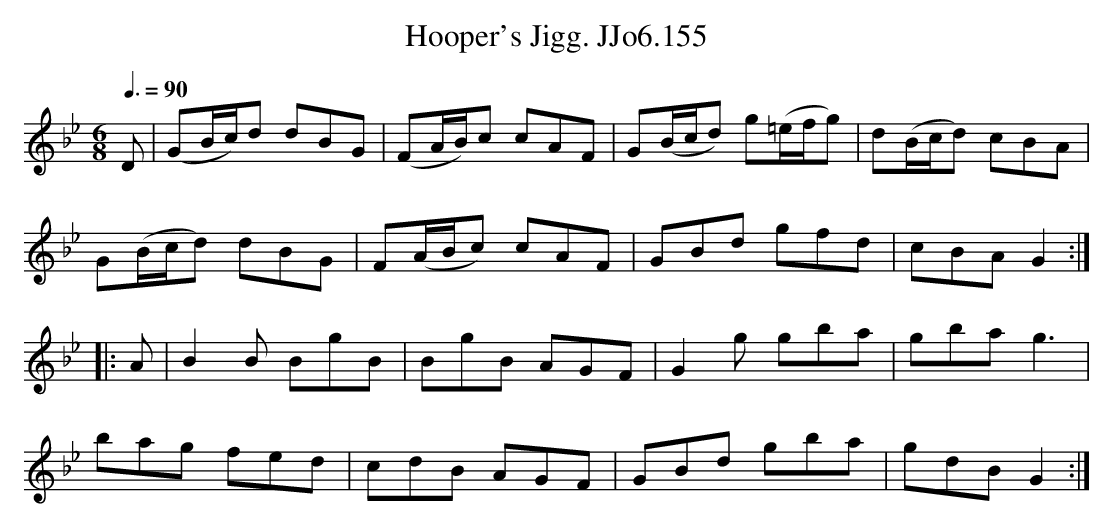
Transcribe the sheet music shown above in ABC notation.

X:1
T:Hooper's Jigg. JJo6.155
M:6/8
L:1/8
Q:3/8=90
K:Gm
D | (GB/c/)d dBG | (FA/B/)c cAF | G(B/c/d) g(=e/f/g) | d(B/c/d) cBA |
G(B/c/d) dBG | F(A/B/c) cAF | GBd gfd | cBA G2 :|
|: A | B2B BgB | BgB AGF | G2g gba | gba g3 |
bag fed | cdB AGF | GBd gba | gdB G2 :|
